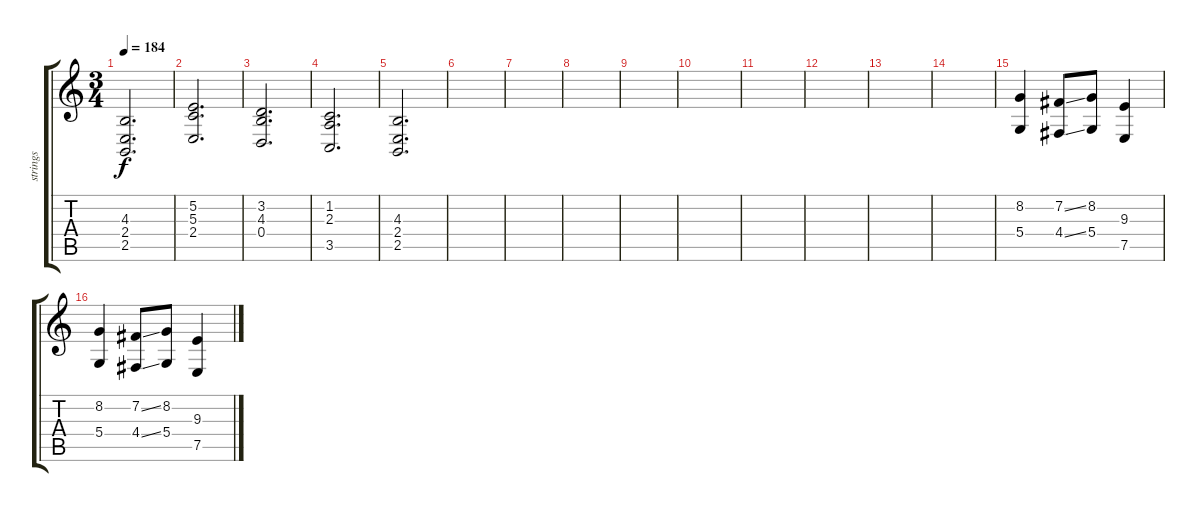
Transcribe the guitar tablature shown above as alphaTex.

\track ("strings" "strings") {instrument viola}
\staff {score tabs}
\tuning (E4 B3 G3 D3 A2 E2) {hide}
\ts (3 4)
\tempo 184
\clef g2
\ks c
(4.3 2.4 2.5).2{d dy f} |
(5.2 5.3 2.4).2{d} |
(3.2 4.3 0.4).2{d} |
(1.2 2.3 3.5).2{d} |
(4.3 2.4 2.5).2{d} |
|
|
|
|
|
|
|
|
|
(8.2 5.4).4 (7.2{ss} 4.4{ss}).8 (8.2 5.4).8 (9.3 7.5).4 |
(8.2 5.4).4 (7.2{ss} 4.4{ss}).8 (8.2 5.4).8 (9.3 7.5).4
